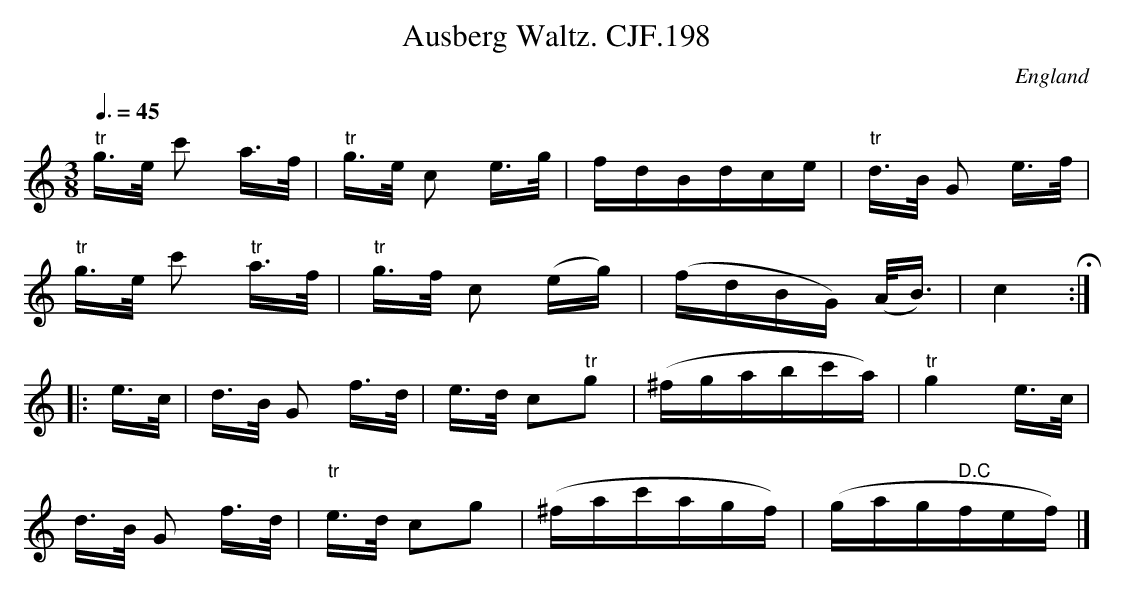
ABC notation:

X:1
T:Ausberg Waltz. CJF.198
L:1/16
M:3/8
O:England
Q:3/8=45
K:C
"tr"g>e c'2 a>f|"tr"g>e c2 e>g|fdBdce|"tr"d>B G2 e>f|!
"tr"g>e c'2 "tr"a>f|"tr"g>f c2 (eg)|(fdBG) (A<B)|c4H:|!
|:e>c|d>B G2 f>d|e>d c2"tr"g2|(^fgabc'a)|"tr"g4e>c|!
d>B G2 f>d|"tr"e>d c2g2|(^fac'agf)|(gag" D.C"fef)|]
